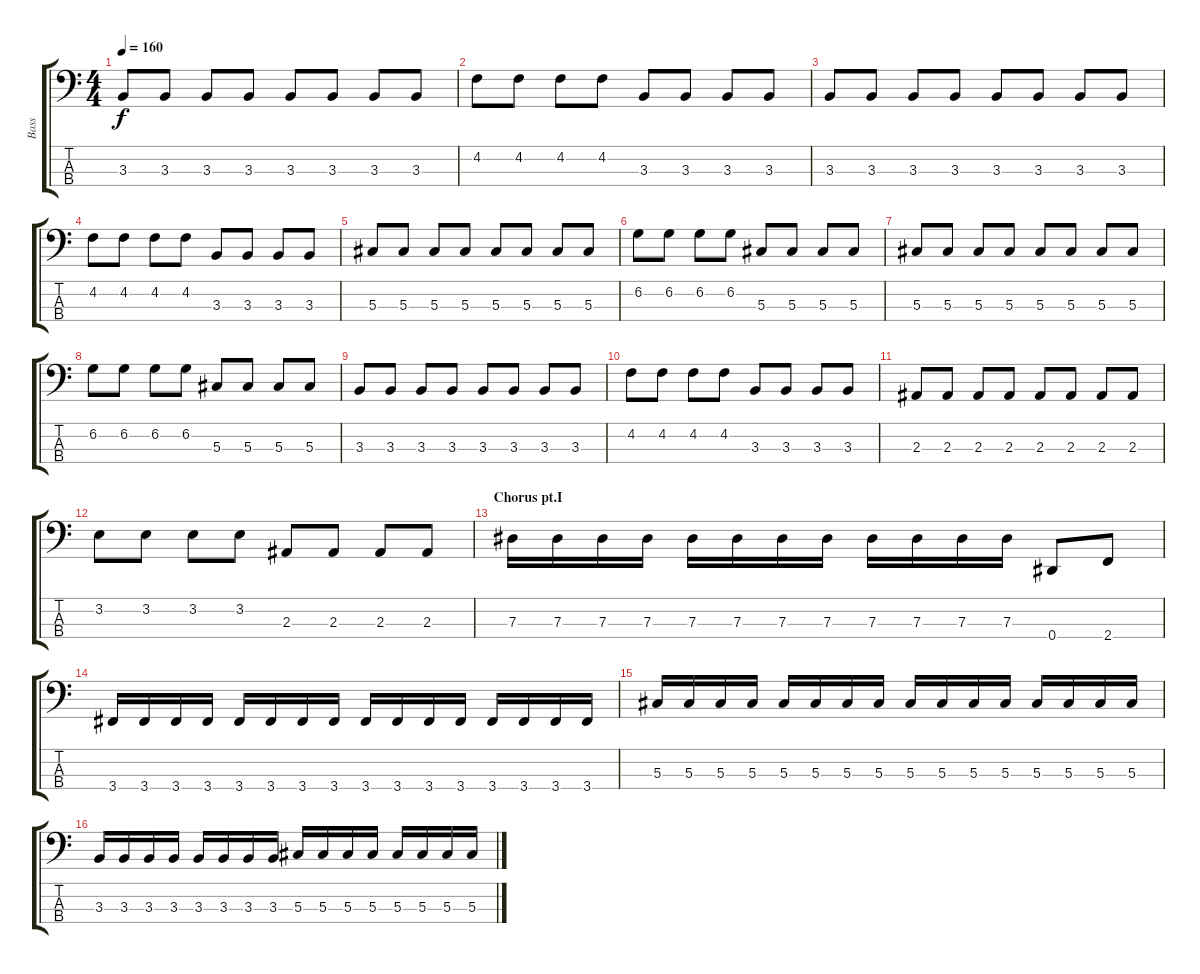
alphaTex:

\track ("Bass" "Bass") {instrument electricbassfinger}
\staff {score tabs}
\tuning (Gb2 Db2 Ab1 Eb1) {hide}
\ts (4 4)
\tempo 160
\clef f4
\ks c
3.3.8{dy f} 3.3.8 3.3.8 3.3.8 3.3.8 3.3.8 3.3.8 3.3.8 |
4.2.8 4.2.8 4.2.8 4.2.8 3.3.8 3.3.8 3.3.8 3.3.8 |
3.3.8 3.3.8 3.3.8 3.3.8 3.3.8 3.3.8 3.3.8 3.3.8 |
4.2.8 4.2.8 4.2.8 4.2.8 3.3.8 3.3.8 3.3.8 3.3.8 |
5.3.8 5.3.8 5.3.8 5.3.8 5.3.8 5.3.8 5.3.8 5.3.8 |
6.2.8 6.2.8 6.2.8 6.2.8 5.3.8 5.3.8 5.3.8 5.3.8 |
5.3.8 5.3.8 5.3.8 5.3.8 5.3.8 5.3.8 5.3.8 5.3.8 |
6.2.8 6.2.8 6.2.8 6.2.8 5.3.8 5.3.8 5.3.8 5.3.8 |
3.3.8 3.3.8 3.3.8 3.3.8 3.3.8 3.3.8 3.3.8 3.3.8 |
4.2.8 4.2.8 4.2.8 4.2.8 3.3.8 3.3.8 3.3.8 3.3.8 |
2.3.8 2.3.8 2.3.8 2.3.8 2.3.8 2.3.8 2.3.8 2.3.8 |
3.2.8 3.2.8 3.2.8 3.2.8 2.3.8 2.3.8 2.3.8 2.3.8 |
\section ("" "Chorus pt.I")
7.3.16 7.3.16 7.3.16 7.3.16 7.3.16 7.3.16 7.3.16 7.3.16 7.3.16 7.3.16 7.3.16 7.3.16 0.4.8 2.4.8 |
3.4.16 3.4.16 3.4.16 3.4.16 3.4.16 3.4.16 3.4.16 3.4.16 3.4.16 3.4.16 3.4.16 3.4.16 3.4.16 3.4.16 3.4.16 3.4.16 |
5.3.16 5.3.16 5.3.16 5.3.16 5.3.16 5.3.16 5.3.16 5.3.16 5.3.16 5.3.16 5.3.16 5.3.16 5.3.16 5.3.16 5.3.16 5.3.16 |
3.3.16 3.3.16 3.3.16 3.3.16 3.3.16 3.3.16 3.3.16 3.3.16 5.3.16 5.3.16 5.3.16 5.3.16 5.3.16 5.3.16 5.3.16 5.3.16
